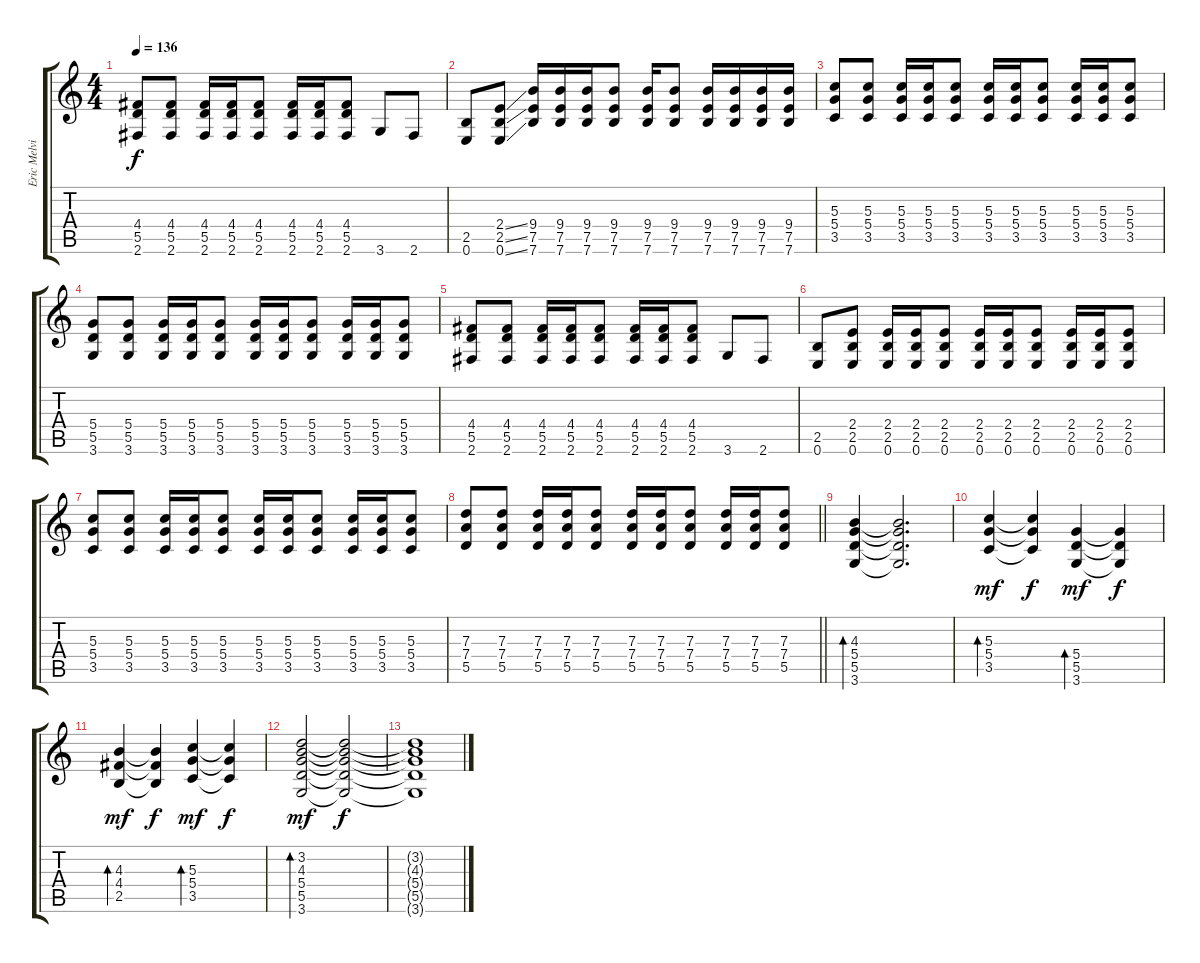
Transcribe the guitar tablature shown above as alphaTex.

\track ("Eric Melvin" "Eric Melvi") {instrument distortionguitar}
\staff {score tabs}
\tuning (E4 B3 G3 D3 A2 E2) {hide}
\ts (4 4)
\tempo 136
\clef g2
\ks c
(4.4 5.5 2.6).8{dy f} (4.4 5.5 2.6).8 (4.4 5.5 2.6).16 (4.4 5.5 2.6).16 (4.4 5.5 2.6).8 (4.4 5.5 2.6).16 (4.4 5.5 2.6).16 (4.4 5.5 2.6).8 3.6.8 2.6.8 |
(2.5 0.6).8 (2.4{ss} 2.5{ss} 0.6{ss}).8 (9.4 7.5 7.6).16 (9.4 7.5 7.6).16 (9.4 7.5 7.6).16 (9.4 7.5 7.6).8 (9.4 7.5 7.6).16 (9.4 7.5 7.6).8 (9.4 7.5 7.6).16 (9.4 7.5 7.6).16 (9.4 7.5 7.6).16 (9.4 7.5 7.6).16 |
(5.3 5.4 3.5).8 (5.3 5.4 3.5).8 (5.3 5.4 3.5).16 (5.3 5.4 3.5).16 (5.3 5.4 3.5).8 (5.3 5.4 3.5).16 (5.3 5.4 3.5).16 (5.3 5.4 3.5).8 (5.3 5.4 3.5).16 (5.3 5.4 3.5).16 (5.3 5.4 3.5).8 |
(5.4 5.5 3.6).8 (5.4 5.5 3.6).8 (5.4 5.5 3.6).16 (5.4 5.5 3.6).16 (5.4 5.5 3.6).8 (5.4 5.5 3.6).16 (5.4 5.5 3.6).16 (5.4 5.5 3.6).8 (5.4 5.5 3.6).16 (5.4 5.5 3.6).16 (5.4 5.5 3.6).8 |
(4.4 5.5 2.6).8 (4.4 5.5 2.6).8 (4.4 5.5 2.6).16 (4.4 5.5 2.6).16 (4.4 5.5 2.6).8 (4.4 5.5 2.6).16 (4.4 5.5 2.6).16 (4.4 5.5 2.6).8 3.6.8 2.6.8 |
(2.5 0.6).8 (2.4 2.5 0.6).8 (2.4 2.5 0.6).16 (2.4 2.5 0.6).16 (2.4 2.5 0.6).8 (2.4 2.5 0.6).16 (2.4 2.5 0.6).16 (2.4 2.5 0.6).8 (2.4 2.5 0.6).16 (2.4 2.5 0.6).16 (2.4 2.5 0.6).8 |
(5.3 5.4 3.5).8 (5.3 5.4 3.5).8 (5.3 5.4 3.5).16 (5.3 5.4 3.5).16 (5.3 5.4 3.5).8 (5.3 5.4 3.5).16 (5.3 5.4 3.5).16 (5.3 5.4 3.5).8 (5.3 5.4 3.5).16 (5.3 5.4 3.5).16 (5.3 5.4 3.5).8 |
\barLineRight lightlight
(7.3 7.4 5.5).8 (7.3 7.4 5.5).8 (7.3 7.4 5.5).16 (7.3 7.4 5.5).16 (7.3 7.4 5.5).8 (7.3 7.4 5.5).16 (7.3 7.4 5.5).16 (7.3 7.4 5.5).8 (7.3 7.4 5.5).16 (7.3 7.4 5.5).16 (7.3 7.4 5.5).8 |
\section ("" "")
(4.3 5.4 5.5 3.6).4{bd 120 volume 12} (4.3{t} 5.4{t} 5.5{t} 3.6{t}).2{d volume 6} |
(5.3 5.4 3.5).4{bd 120 dy mf volume 9 balance 0 instrument distortionguitar} (5.3{t} 5.4{t} 3.5{t}).4{dy f volume 8} (5.4 5.5 3.6).4{bd 120 dy mf volume 9} (5.4{t} 5.5{t} 3.6{t}).4{dy f volume 8} |
(4.3 4.4 2.5).4{bd 120 dy mf volume 9 instrument distortionguitar} (4.3{t} 4.4{t} 2.5{t}).4{dy f volume 8} (5.3 5.4 3.5).4{bd 120 dy mf volume 9 instrument distortionguitar} (5.3{t} 5.4{t} 3.5{t}).4{dy f volume 8} |
(3.2 4.3 5.4 5.5 3.6).2{bd 120 dy mf volume 10} (3.2{t} 4.3{t} 5.4{t} 5.5{t} 3.6{t}).2{dy f volume 0} |
(3.2{t} 4.3{t} 5.4{t} 5.5{t} 3.6{t}).1
